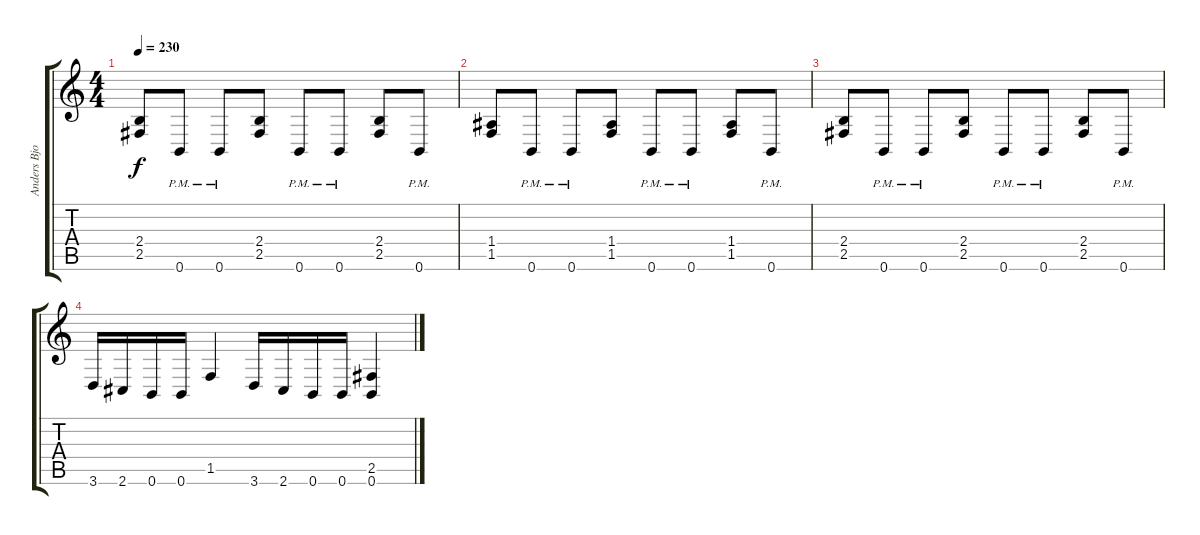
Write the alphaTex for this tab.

\track ("Anders Bjorler - Lead Guitar" "Anders Bjo") {instrument overdrivenguitar}
\staff {score tabs}
\tuning (B3 Gb3 D3 A2 E2 B1) {hide}
\ts (4 4)
\tempo 230
\clef g2
\ks c
(2.4 2.5).8{dy f} 0.6{pm}.8 0.6{pm}.8 (2.4 2.5).8 0.6{pm}.8 0.6{pm}.8 (2.4 2.5).8 0.6{pm}.8 |
(1.4 1.5).8 0.6{pm}.8 0.6{pm}.8 (1.4 1.5).8 0.6{pm}.8 0.6{pm}.8 (1.4 1.5).8 0.6{pm}.8 |
(2.4 2.5).8 0.6{pm}.8 0.6{pm}.8 (2.4 2.5).8 0.6{pm}.8 0.6{pm}.8 (2.4 2.5).8 0.6{pm}.8 |
3.6.16 2.6.16 0.6.16 0.6.16 1.5.4 3.6.16 2.6.16 0.6.16 0.6.16 (2.5 0.6).4
